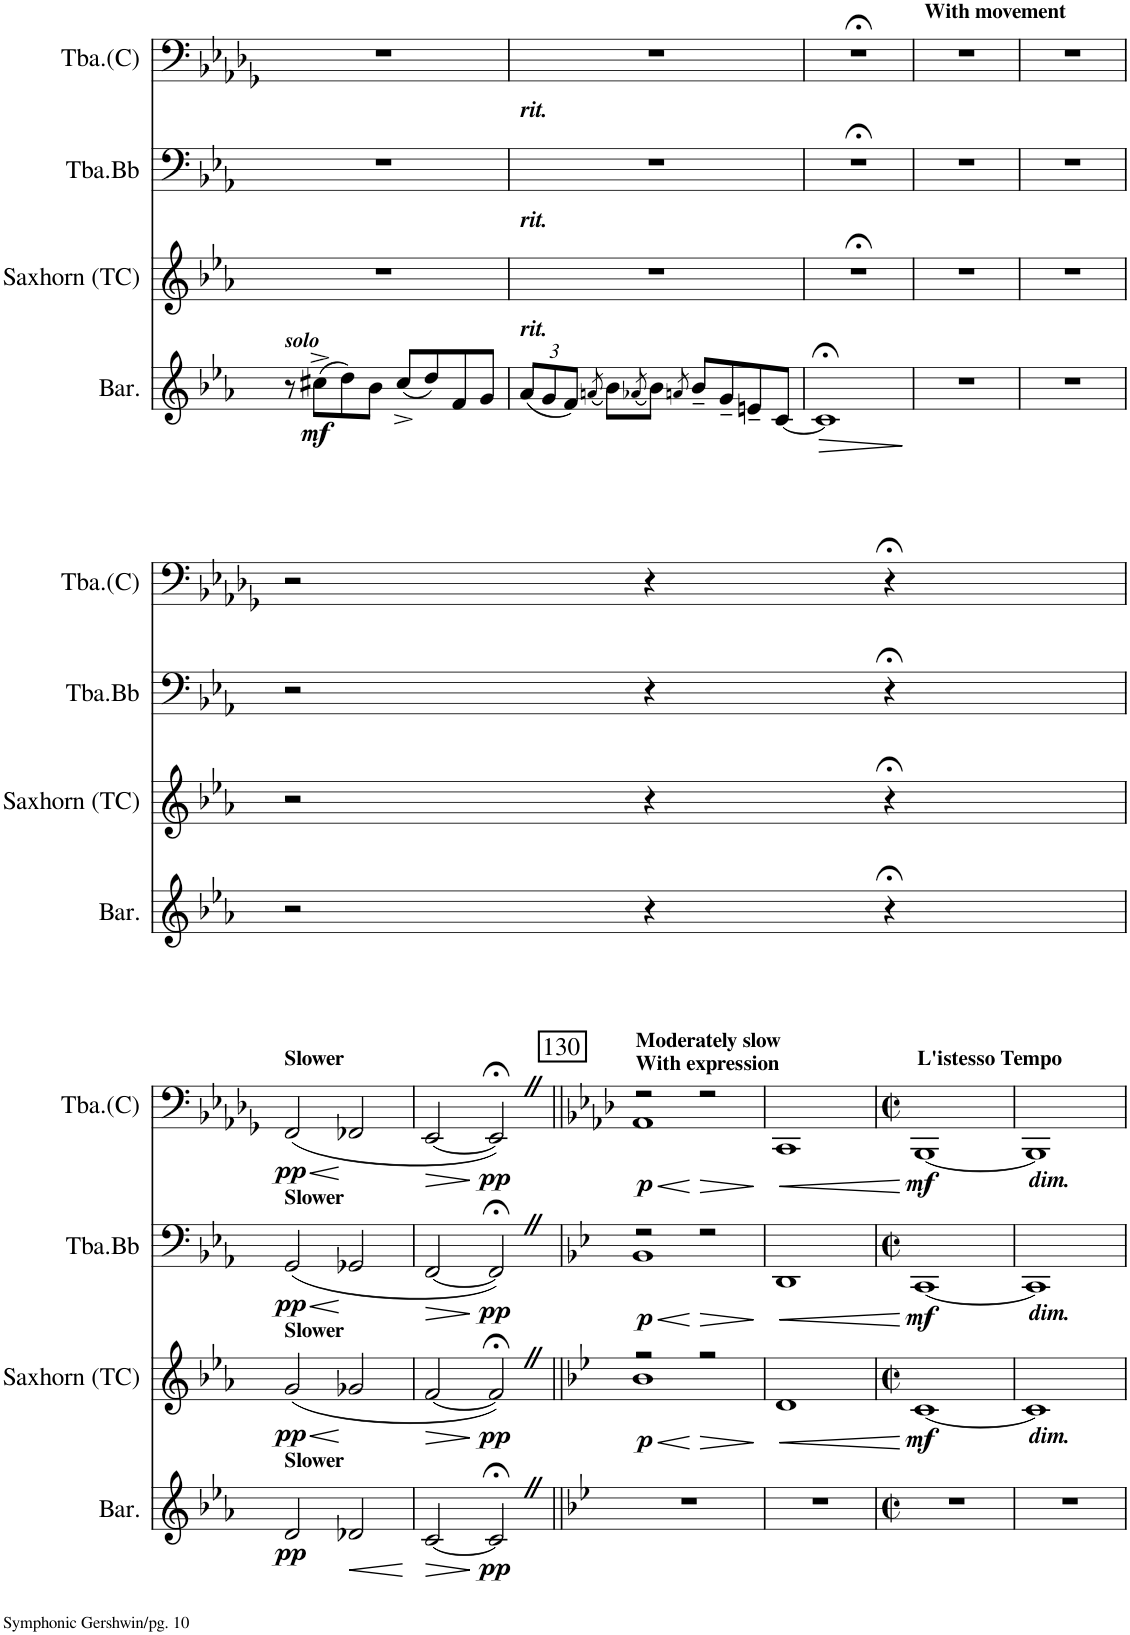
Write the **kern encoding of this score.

**kern	**dynam	**kern	**dynam	**kern	**dynam	**kern	**dynam
*part4	*part4	*part3	*part3	*part2	*part2	*part1	*part1
*staff4	*staff4	*staff3	*staff3	*staff2	*staff2	*staff1	*staff1
*I"Baritone	*	*I"Saxhorn Bb / Euphonium Bb (TC)	*	*I"Tuba Sib (BC)	*	*I"Tuba (Ut)	*
*I'Bar.	*	*I'Saxhorn (TC)	*	*I'Tba.Bb	*	*	*
!!LO:PB:g=z
*clefG2	*	*clefG2	*	*clefF4	*	*clefF4	*
*Trd1c2	*	*Trd15c26	*	*Trd1c2	*	*	*
*k[b-e-a-]	*	*k[b-e-a-]	*	*k[b-e-a-]	*	*k[b-e-a-d-g-]	*
*M4/4	*	*M4/4	*	*M4/4	*	*M4/4	*
=122	=122	=122	=122	=122	=122	=122	=122
!LO:TX:a:Bi:t=solo	!	!	!	!	!	!	!
8r	.	1r	.	1r	.	1r	.
!	!LO:DY:b	!	!	!	!	!	!
(8cc#X^\L	mf	.	.	.	.	.	.
8dd\)	.	.	.	.	.	.	.
8b-\J	.	.	.	.	.	.	.
(8cc#^/L	.	.	.	.	.	.	.
8dd/)	.	.	.	.	.	.	.
8f/	.	.	.	.	.	.	.
8g/J	.	.	.	.	.	.	.
=123	=123	=123	=123	=123	=123	=123	=123
*Xbrackettup	*	*	*	*	*	*	*
!	!	!	!	!	!	!LO:TX:b:Bi:t=rit.	!
!	!	!	!	!LO:TX:b:Bi:t=rit.	!	!	!
!	!	!LO:TX:b:Bi:t=rit.	!	!	!	!	!
(12a-/L	.	1r	.	1r	.	1r	.
12g/	.	.	.	.	.	.	.
12f/J)	.	.	.	.	.	.	.
(8qan/	.	.	.	.	.	.	.
8b-\L)	.	.	.	.	.	.	.
(8qa-X/	.	.	.	.	.	.	.
8b-\J)	.	.	.	.	.	.	.
8qan/	.	.	.	.	.	.	.
8b-~/L	.	.	.	.	.	.	.
8g~/	.	.	.	.	.	.	.
8en~/	.	.	.	.	.	.	.
[8c/J	.	.	.	.	.	.	.
=124	=124	=124	=124	=124	=124	=124	=124
!	!LO:HP:b	!	!	!	!	!	!
1c;<]	>	1r;<	.	1r;<	.	1r;<	.
.	]	.	.	.	.	.	.
=125	=125	=125	=125	=125	=125	=125	=125
!	!	!	!	!	!	!LO:TX:a:B:t=With movement	!
1r	.	1r	.	1r	.	1r	.
=126	=126	=126	=126	=126	=126	=126	=126
1r	.	1r	.	1r	.	1r	.
!!LO:LB:g=z
=127	=127	=127	=127	=127	=127	=127	=127
2r	.	2r	.	2r	.	2r	.
4r	.	4r	.	4r	.	4r	.
4r;<	.	4r;<	.	4r;<	.	4r;<	.
!!LO:LB:g=z
=128	=128	=128	=128	=128	=128	=128	=128
!	!	!	!	!	!	!LO:TX:a:B:t=Slower	!
!	!	!	!	!LO:TX:a:B:t=Slower	!	!	!
!	!	!LO:TX:a:B:t=Slower	!	!	!	!	!
!LO:TX:a:B:t=Slower	!	!	!	!	!	!	!
!	!LO:DY:b	!	!LO:HP:b	!	!LO:HP:b	!	!LO:HP:b
!	!	!	!LO:DY:n=1:b	!	!LO:DY:n=1:b	!	!LO:DY:n=1:b
2d/	pp	(2g/	< pp	(2GG/	< pp	(2FF/	< pp
!	!LO:HP:b	!	!	!	!	!	!
2d-X/	<	2g-X/	[	2GG-X/	[	2FF-X/	[
.	[	.	.	.	.	.	.
=129	=129	=129	=129	=129	=129	=129	=129
!	!LO:HP:b	!	!LO:HP:b	!	!LO:HP:b	!	!LO:HP:b
[2c/	>	[2f/	>	[2FF/	>	[2EE-/	>
!	!LO:DY:n=1:b	!	!LO:DY:n=1:b	!	!LO:DY:n=1:b	!	!LO:DY:n=1:b
2c;<Z/]	] pp	2f;<Z/])	] pp	2FF;<Z/])	] pp	2EE-;<Z/])	] pp
!!LO:REH:place=s1:a:cj:fs=12:t=130
=130||	=130||	=130||	=130||	=130||	=130||	=130||	=130||
*k[b-e-]	*	*k[b-e-]	*	*k[b-e-]	*	*k[b-e-a-d-]	*
!	!	!	!	!	!	!LO:TX:a:B:t=Moderately slow	!
!	!	!	!	!	!	!LO:TX:a:t=With expression	!
!	!	!	!LO:HP:b	!	!LO:HP:b	!	!LO:HP:b
*	*	*^	*	*^	*	*^	*
!	!	!	!	!LO:DY:n=1:b	!	!	!LO:DY:n=1:b	!	!	!LO:DY:n=1:b
1r	.	2r	1b-	< p	2r	1BB-	< p	2r	1AA-	< p
!	!	!	!	!LO:HP:n=1:b	!	!	!LO:HP:n=1:b	!	!	!LO:HP:n=1:b
.	.	2r	.	[ >	2r	.	[ >	2r	.	[ >
*	*	*v	*v	*	*	*	*	*v	*v	*
*	*	*	*	*v	*v	*	*	*
.	.	.	]	.	]	.	]
=131	=131	=131	=131	=131	=131	=131	=131
!	!	!	!LO:HP:b	!	!LO:HP:b	!	!LO:HP:b
1r	.	1d	<	1DD	<	1CC	<
.	.	.	[	.	[	.	[
=132	=132	=132	=132	=132	=132	=132	=132
*M2/2	*	*M2/2	*	*M2/2	*	*M2/2	*
*met(c|)	*	*met(c|)	*	*met(c|)	*	*met(c|)	*
!	!	!	!	!	!	!LO:TX:a:B:t=L'istesso Tempo	!
!	!	!	!LO:DY:b	!	!LO:DY:b	!	!LO:DY:b
1r	.	[1c	mf	[1CC	mf	[1BBB-	mf
=133	=133	=133	=133	=133	=133	=133	=133
!	!	!	!	!	!	!LO:TX:b:Bi:t=dim.	!
!	!	!	!	!LO:TX:b:Bi:t=dim.	!	!	!
!	!	!LO:TX:b:Bi:t=dim.	!	!	!	!	!
1r	.	1c]	.	1CC]	.	1BBB-]	.
=	=	=	=	=	=	=	=
*-	*-	*-	*-	*-	*-	*-	*-
